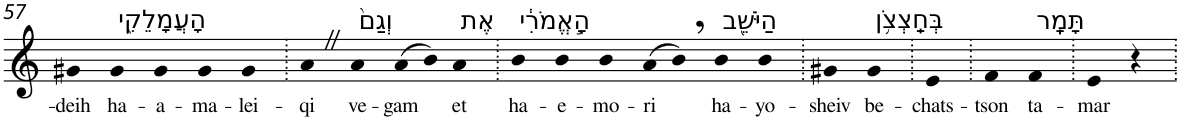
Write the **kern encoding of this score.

**kern	**text
*part1	*part1
*staff1	*staff1
*I"Piano	*
*I'Pno	*
!!LO:PB:g=z
*clefG2	*
*k[]	*
=57	=57
!	!LO:LY:b
4g#X	-deih
!LO:TX:a:t=הָעֲמָלֵקִ֑י	!
!	!LO:LY:b
4g#	ha-
!	!LO:LY:b
4g#	-a-
!	!LO:LY:b
4g#	-ma-
!	!LO:LY:b
4g#	-lei-
=58.	=58.
!	!LO:LY:b
4aZ	-qi
!LO:TX:a:t=וְגַם֙	!
!	!LO:LY:b
4a	ve-
!	!LO:LY:b
(>8a	-gam
8b)	.
!LO:TX:a:t=אֶת	!
!	!LO:LY:b
4a	et
=59.	=59.
!LO:TX:a:t=הָ֣אֱמֹרִ֔י	!
!	!LO:LY:b
4b	ha-
!	!LO:LY:b
4b	-e-
!	!LO:LY:b
4b	-mo-
!	!LO:LY:b
(>8a	-ri
8b,)	.
!LO:TX:a:t=הַיֹּשֵׁ֖ב	!
!	!LO:LY:b
4b	ha-
!	!LO:LY:b
4b	-yo-
=60.	=60.
!	!LO:LY:b
4g#X	-sheiv
!LO:TX:a:t=בְּחַֽצְצֹ֥ן	!
!	!LO:LY:b
4g#	be-
=61.	=61.
!	!LO:LY:b
4e	-chats-
=62.	=62.
!	!LO:LY:b
4f	-tson
!LO:TX:a:t=תָּמָֽר	!
!	!LO:LY:b
4f	ta-
=63.	=63.
!	!LO:LY:b
4e	-mar
4r	.
=.	=.
*-	*-
